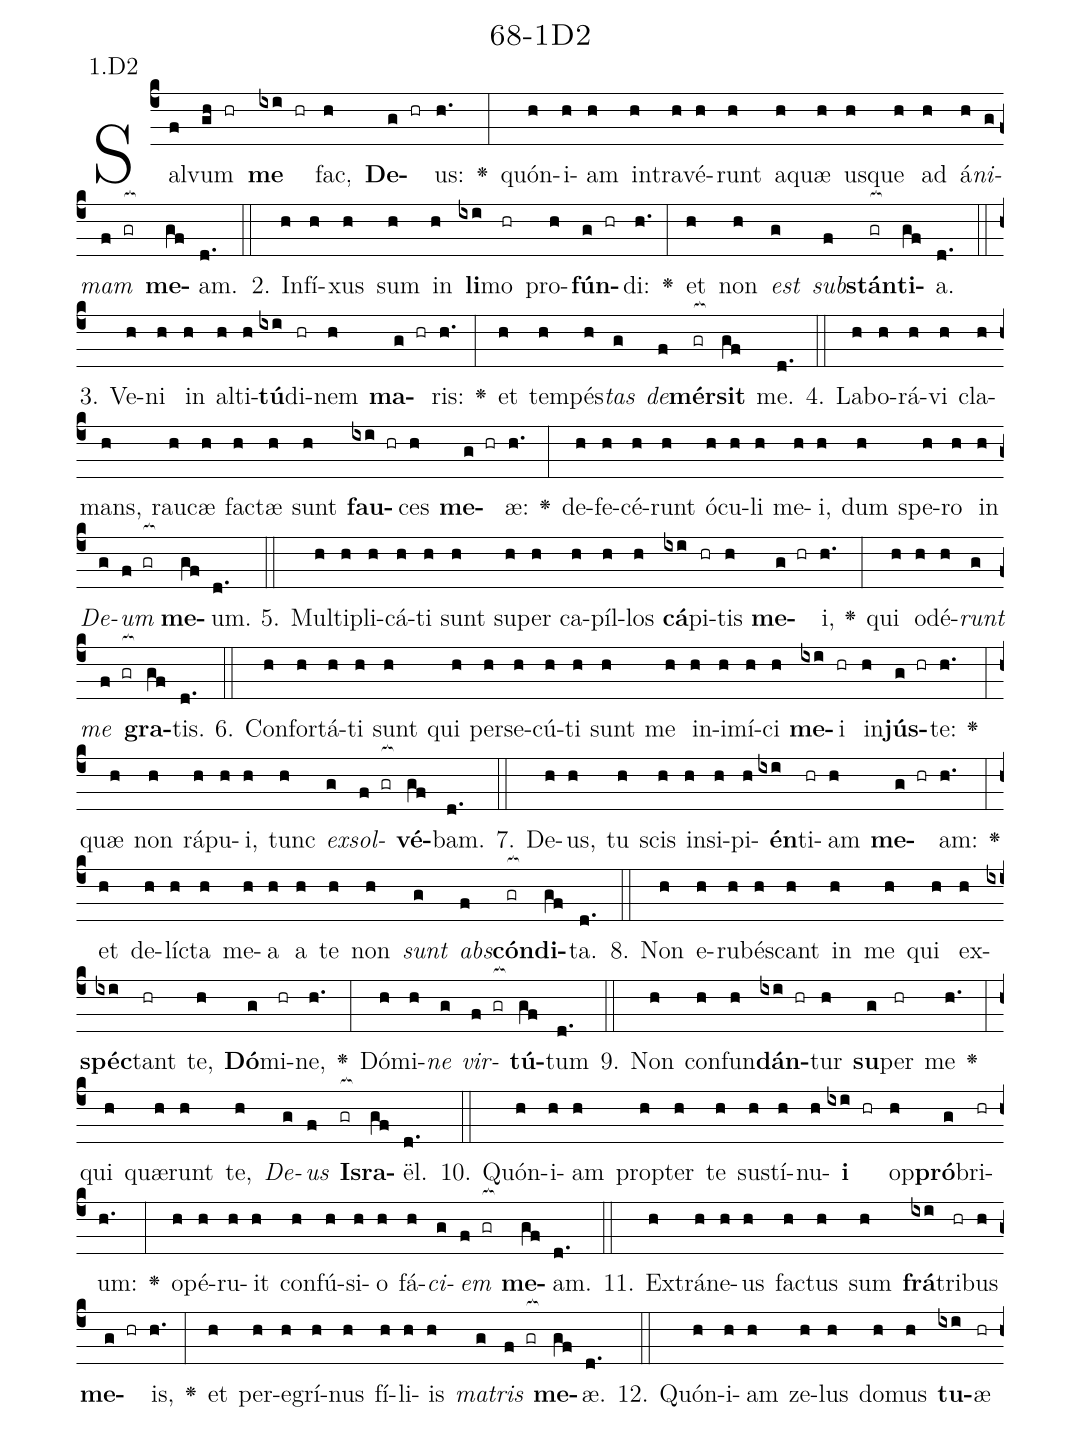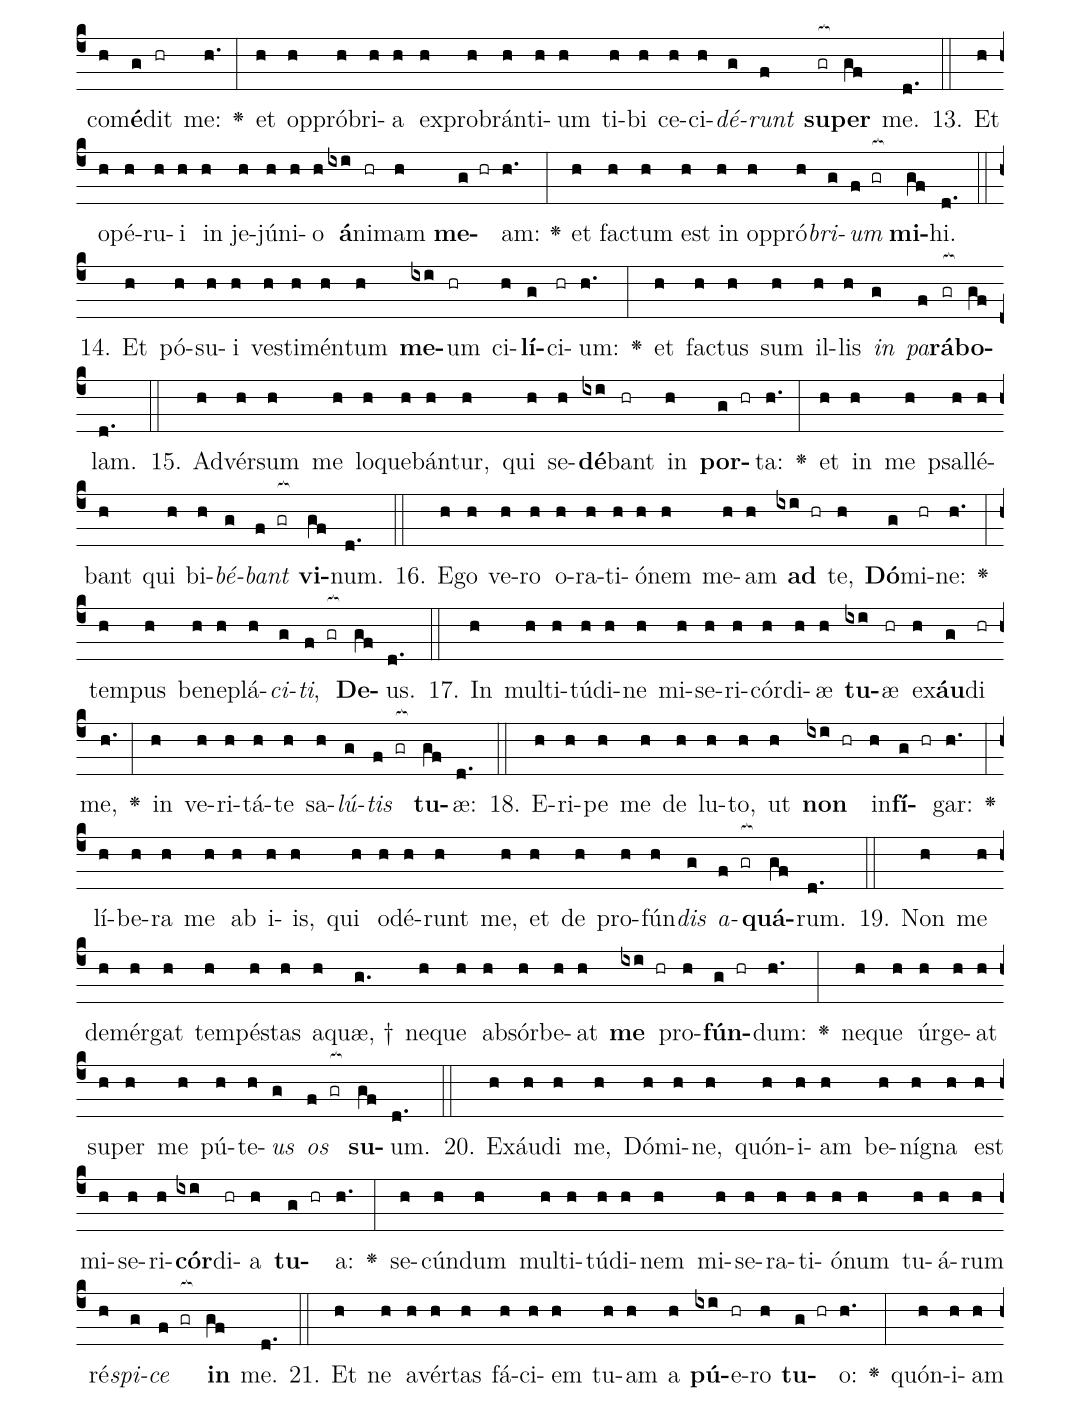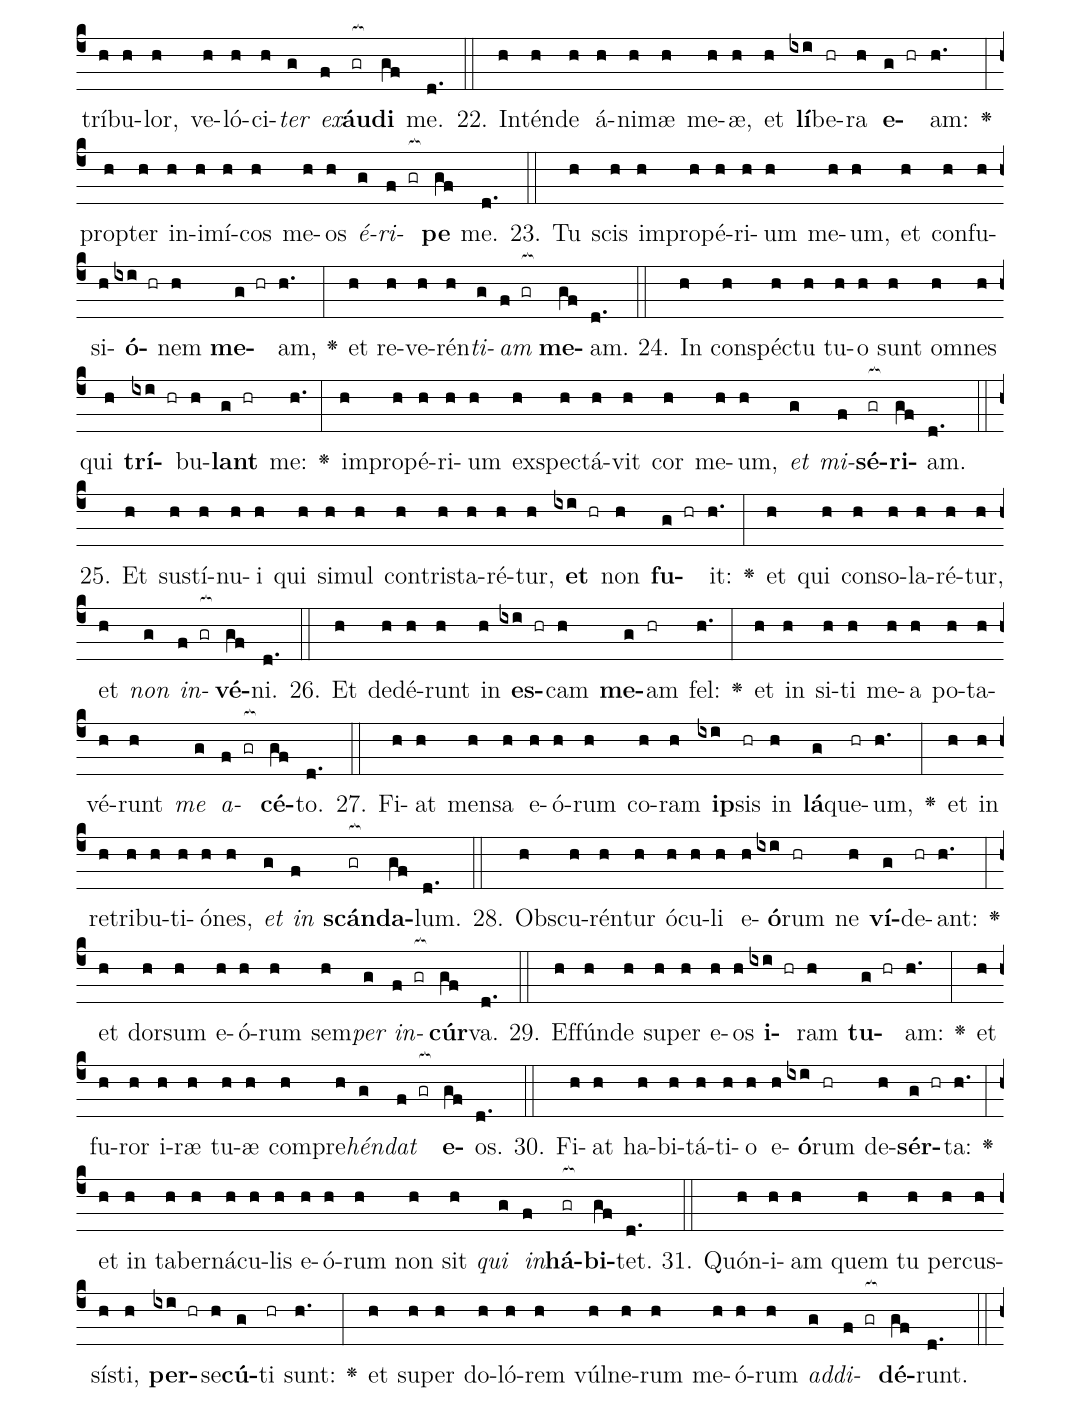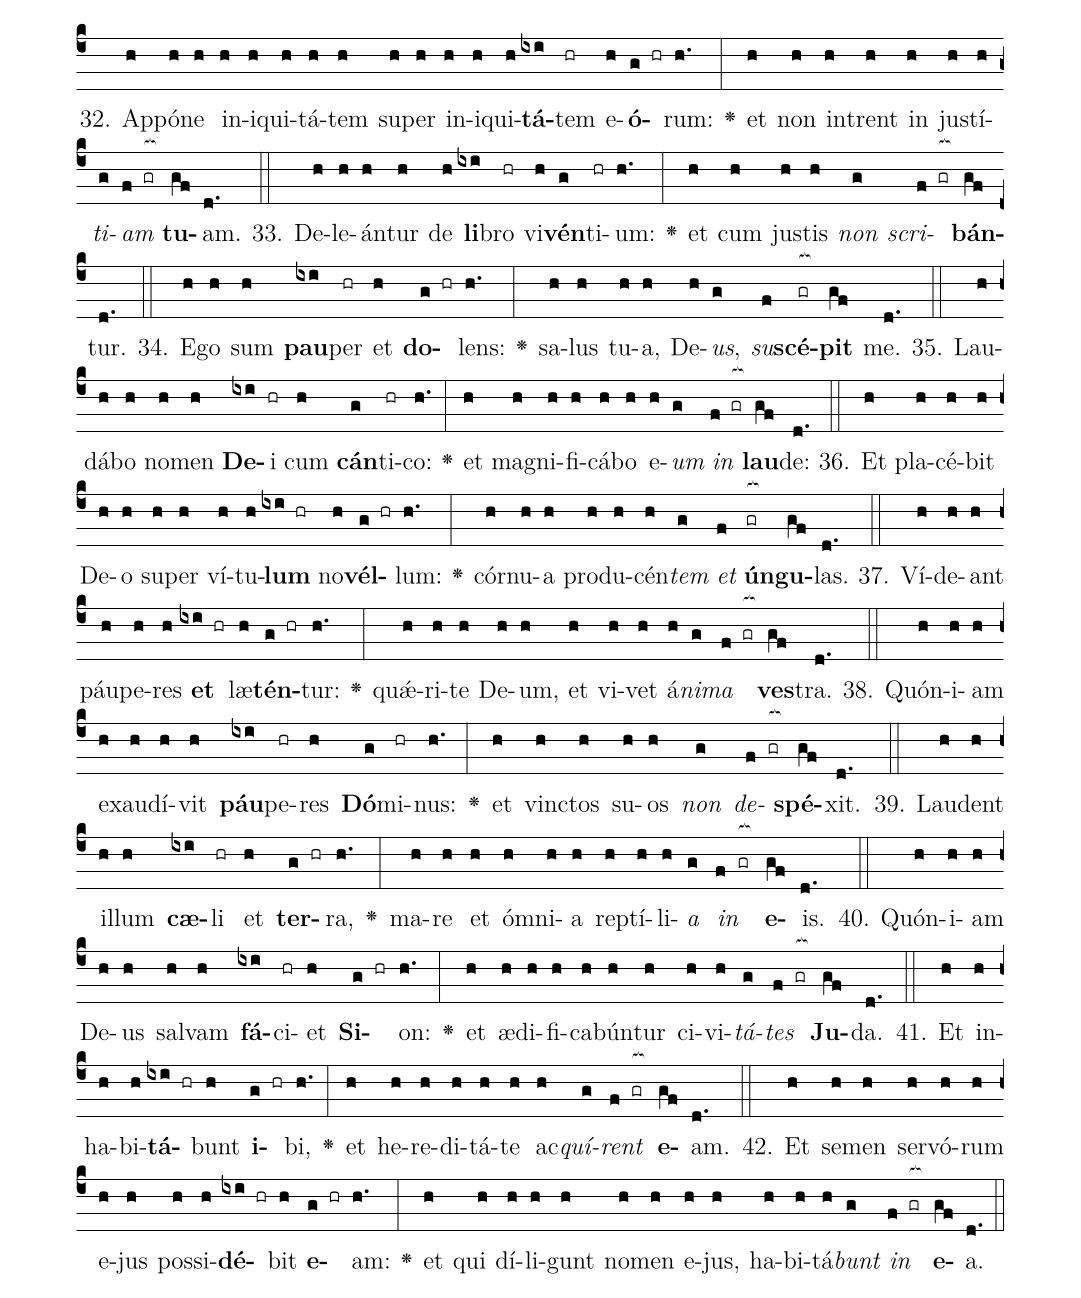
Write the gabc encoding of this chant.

name: 68-1D2;
annotation: 1.D2;
%%
(c4)Sal(f)vum(gh hr) <b>me</b>(ixi hr) fac,(h) <b>De</b>(g hr)us:(h.) <v>\greheightstar</v>(:) quón(h)i(h)am(h) in(h)tra(h)vé(h)runt(h) a(h)quæ(h) us(h)que(h) ad(h) á(h)<i>ni</i>(g)<i>mam</i>(f gr[ocb:1{]) <b>me</b>(gf[ocb:0}])am.(d.) (::)
2. In(h)fí(h)xus(h) sum(h) in(h) <b>li</b>(ixi)mo(hr) pro(h)<b>fún</b>(g hr)di:(h.) <v>\greheightstar</v>(:) et(h) non(h) <i>est</i>(g) <i>sub</i>(f)<b>stán</b>(gr[ocb:1{])<b>ti</b>(gf[ocb:0}])a.(d.) (::)
3. Ve(h)ni(h) in(h) al(h)ti(h)<b>tú</b>(ixi)di(hr)nem(h) <b>ma</b>(g hr)ris:(h.) <v>\greheightstar</v>(:) et(h) tem(h)pés(h)<i>tas</i>(g) <i>de</i>(f)<b>mér</b>(gr[ocb:1{])<b>sit</b>(gf[ocb:0}]) me.(d.) (::)
4. La(h)bo(h)rá(h)vi(h) cla(h)mans,(h) rau(h)cæ(h) fac(h)tæ(h) sunt(h) <b>fau</b>(ixi hr)ces(h) <b>me</b>(g hr)æ:(h.) <v>\greheightstar</v>(:) de(h)fe(h)cé(h)runt(h) ó(h)cu(h)li(h) me(h)i,(h) dum(h) spe(h)ro(h) in(h) <i>De</i>(g)<i>um</i>(f gr[ocb:1{]) <b>me</b>(gf[ocb:0}])um.(d.) (::)
5. Mul(h)ti(h)pli(h)cá(h)ti(h) sunt(h) su(h)per(h) ca(h)píl(h)los(h) <b>cá</b>(ixi)pi(hr)tis(h) <b>me</b>(g hr)i,(h.) <v>\greheightstar</v>(:) qui(h) o(h)dé(h)<i>runt</i>(g) <i>me</i>(f gr[ocb:1{]) <b>gra</b>(gf[ocb:0}])tis.(d.) (::)
6. Con(h)for(h)tá(h)ti(h) sunt(h) qui(h) per(h)se(h)cú(h)ti(h) sunt(h) me(h) in(h)i(h)mí(h)ci(h) <b>me</b>(ixi)i(hr) in(h)<b>jús</b>(g hr)te:(h.) <v>\greheightstar</v>(:) quæ(h) non(h) rá(h)pu(h)i,(h) tunc(h) <i>ex</i>(g)<i>sol</i>(f gr[ocb:1{])<b>vé</b>(gf[ocb:0}])bam.(d.) (::)
7. De(h)us,(h) tu(h) scis(h) in(h)si(h)pi(h)<b>én</b>(ixi)ti(hr)am(h) <b>me</b>(g hr)am:(h.) <v>\greheightstar</v>(:) et(h) de(h)líc(h)ta(h) me(h)a(h) a(h) te(h) non(h) <i>sunt</i>(g) <i>abs</i>(f)<b>cón</b>(gr[ocb:1{])<b>di</b>(gf[ocb:0}])ta.(d.) (::)
8. Non(h) e(h)ru(h)bés(h)cant(h) in(h) me(h) qui(h) ex(h)<b>spéc</b>(ixi)tant(hr) te,(h) <b>Dó</b>(g)mi(hr)ne,(h.) <v>\greheightstar</v>(:) Dó(h)mi(h)<i>ne</i>(g) <i>vir</i>(f gr[ocb:1{])<b>tú</b>(gf[ocb:0}])tum(d.) (::)
9. Non(h) con(h)fun(h)<b>dán</b>(ixi hr)tur(h) <b>su</b>(g)per(hr) me(h.) <v>\greheightstar</v>(:) qui(h) quæ(h)runt(h) te,(h) <i>De</i>(g)<i>us</i>(f) <b>Is</b>(gr[ocb:1{])<b>ra</b>(gf[ocb:0}])ël.(d.) (::)
10. Quón(h)i(h)am(h) prop(h)ter(h) te(h) sus(h)tí(h)nu(h)<b>i</b>(ixi hr) op(h)<b>pró</b>(g)bri(hr)um:(h.) <v>\greheightstar</v>(:) o(h)pé(h)ru(h)it(h) con(h)fú(h)si(h)o(h) fá(h)<i>ci</i>(g)<i>em</i>(f gr[ocb:1{]) <b>me</b>(gf[ocb:0}])am.(d.) (::)
11. Ex(h)trá(h)ne(h)us(h) fac(h)tus(h) sum(h) <b>frá</b>(ixi)tri(hr)bus(h) <b>me</b>(g hr)is,(h.) <v>\greheightstar</v>(:) et(h) per(h)e(h)grí(h)nus(h) fí(h)li(h)is(h) <i>ma</i>(g)<i>tris</i>(f gr[ocb:1{]) <b>me</b>(gf[ocb:0}])æ.(d.) (::)
12. Quón(h)i(h)am(h) ze(h)lus(h) do(h)mus(h) <b>tu</b>(ixi)æ(hr) com(h)<b>é</b>(g)dit(hr) me:(h.) <v>\greheightstar</v>(:) et(h) op(h)pró(h)bri(h)a(h) ex(h)pro(h)brán(h)ti(h)um(h) ti(h)bi(h) ce(h)ci(h)<i>dé</i>(g)<i>runt</i>(f) <b>su</b>(gr[ocb:1{])<b>per</b>(gf[ocb:0}]) me.(d.) (::)
13. Et(h) o(h)pé(h)ru(h)i(h) in(h) je(h)jú(h)ni(h)o(h) <b>á</b>(ixi)ni(hr)mam(h) <b>me</b>(g hr)am:(h.) <v>\greheightstar</v>(:) et(h) fac(h)tum(h) est(h) in(h) op(h)pró(h)<i>bri</i>(g)<i>um</i>(f gr[ocb:1{]) <b>mi</b>(gf[ocb:0}])hi.(d.) (::)
14. Et(h) pó(h)su(h)i(h) ves(h)ti(h)mén(h)tum(h) <b>me</b>(ixi)um(hr) ci(h)<b>lí</b>(g)ci(hr)um:(h.) <v>\greheightstar</v>(:) et(h) fac(h)tus(h) sum(h) il(h)lis(h) <i>in</i>(g) <i>pa</i>(f)<b>rá</b>(gr[ocb:1{])<b>bo</b>(gf[ocb:0}])lam.(d.) (::)
15. Ad(h)vér(h)sum(h) me(h) lo(h)que(h)bán(h)tur,(h) qui(h) se(h)<b>dé</b>(ixi)bant(hr) in(h) <b>por</b>(g hr)ta:(h.) <v>\greheightstar</v>(:) et(h) in(h) me(h) psal(h)lé(h)bant(h) qui(h) bi(h)<i>bé</i>(g)<i>bant</i>(f gr[ocb:1{]) <b>vi</b>(gf[ocb:0}])num.(d.) (::)
16. E(h)go(h) ve(h)ro(h) o(h)ra(h)ti(h)ó(h)nem(h) me(h)am(h) <b>ad</b>(ixi hr) te,(h) <b>Dó</b>(g)mi(hr)ne:(h.) <v>\greheightstar</v>(:) tem(h)pus(h) be(h)ne(h)plá(h)<i>ci</i>(g)<i>ti</i>,(f gr[ocb:1{]) <b>De</b>(gf[ocb:0}])us.(d.) (::)
17. In(h) mul(h)ti(h)tú(h)di(h)ne(h) mi(h)se(h)ri(h)cór(h)di(h)æ(h) <b>tu</b>(ixi)æ(hr) ex(h)<b>áu</b>(g)di(hr) me,(h.) <v>\greheightstar</v>(:) in(h) ve(h)ri(h)tá(h)te(h) sa(h)<i>lú</i>(g)<i>tis</i>(f gr[ocb:1{]) <b>tu</b>(gf[ocb:0}])æ:(d.) (::)
18. E(h)ri(h)pe(h) me(h) de(h) lu(h)to,(h) ut(h) <b>non</b>(ixi hr) in(h)<b>fí</b>(g hr)gar:(h.) <v>\greheightstar</v>(:) lí(h)be(h)ra(h) me(h) ab(h) i(h)is,(h) qui(h) o(h)dé(h)runt(h) me,(h) et(h) de(h) pro(h)fún(h)<i>dis</i>(g) <i>a</i>(f gr[ocb:1{])<b>quá</b>(gf[ocb:0}])rum.(d.) (::)
19. Non(h) me(h) de(h)mér(h)gat(h) tem(h)pés(h)tas(h) a(h)quæ, †(g.) ne(h)que(h) ab(h)sór(h)be(h)at(h) <b>me</b>(ixi hr) pro(h)<b>fún</b>(g hr)dum:(h.) <v>\greheightstar</v>(:) ne(h)que(h) úr(h)ge(h)at(h) su(h)per(h) me(h) pú(h)te(h)<i>us</i>(g) <i>os</i>(f gr[ocb:1{]) <b>su</b>(gf[ocb:0}])um.(d.) (::)
20. Ex(h)áu(h)di(h) me,(h) Dó(h)mi(h)ne,(h) quón(h)i(h)am(h) be(h)ní(h)gna(h) est(h) mi(h)se(h)ri(h)<b>cór</b>(ixi)di(hr)a(h) <b>tu</b>(g hr)a:(h.) <v>\greheightstar</v>(:) se(h)cún(h)dum(h) mul(h)ti(h)tú(h)di(h)nem(h) mi(h)se(h)ra(h)ti(h)ó(h)num(h) tu(h)á(h)rum(h) ré(h)<i>spi</i>(g)<i>ce</i>(f gr[ocb:1{]) <b>in</b>(gf[ocb:0}]) me.(d.) (::)
21. Et(h) ne(h) a(h)vér(h)tas(h) fá(h)ci(h)em(h) tu(h)am(h) a(h) <b>pú</b>(ixi)e(hr)ro(h) <b>tu</b>(g hr)o:(h.) <v>\greheightstar</v>(:) quón(h)i(h)am(h) trí(h)bu(h)lor,(h) ve(h)ló(h)ci(h)<i>ter</i>(g) <i>ex</i>(f)<b>áu</b>(gr[ocb:1{])<b>di</b>(gf[ocb:0}]) me.(d.) (::)
22. In(h)tén(h)de(h) á(h)ni(h)mæ(h) me(h)æ,(h) et(h) <b>lí</b>(ixi)be(hr)ra(h) <b>e</b>(g hr)am:(h.) <v>\greheightstar</v>(:) prop(h)ter(h) in(h)i(h)mí(h)cos(h) me(h)os(h) <i>é</i>(g)<i>ri</i>(f gr[ocb:1{])<b>pe</b>(gf[ocb:0}]) me.(d.) (::)
23. Tu(h) scis(h) im(h)pro(h)pé(h)ri(h)um(h) me(h)um,(h) et(h) con(h)fu(h)si(h)<b>ó</b>(ixi hr)nem(h) <b>me</b>(g hr)am,(h.) <v>\greheightstar</v>(:) et(h) re(h)ve(h)rén(h)<i>ti</i>(g)<i>am</i>(f gr[ocb:1{]) <b>me</b>(gf[ocb:0}])am.(d.) (::)
24. In(h) con(h)spéc(h)tu(h) tu(h)o(h) sunt(h) om(h)nes(h) qui(h) <b>trí</b>(ixi hr)bu(h)<b>lant</b>(g hr) me:(h.) <v>\greheightstar</v>(:) im(h)pro(h)pé(h)ri(h)um(h) ex(h)spec(h)tá(h)vit(h) cor(h) me(h)um,(h) <i>et</i>(g) <i>mi</i>(f)<b>sé</b>(gr[ocb:1{])<b>ri</b>(gf[ocb:0}])am.(d.) (::)
25. Et(h) sus(h)tí(h)nu(h)i(h) qui(h) si(h)mul(h) con(h)tris(h)ta(h)ré(h)tur,(h) <b>et</b>(ixi hr) non(h) <b>fu</b>(g hr)it:(h.) <v>\greheightstar</v>(:) et(h) qui(h) con(h)so(h)la(h)ré(h)tur,(h) et(h) <i>non</i>(g) <i>in</i>(f gr[ocb:1{])<b>vé</b>(gf[ocb:0}])ni.(d.) (::)
26. Et(h) de(h)dé(h)runt(h) in(h) <b>es</b>(ixi hr)cam(h) <b>me</b>(g)am(hr) fel:(h.) <v>\greheightstar</v>(:) et(h) in(h) si(h)ti(h) me(h)a(h) po(h)ta(h)vé(h)runt(h) <i>me</i>(g) <i>a</i>(f gr[ocb:1{])<b>cé</b>(gf[ocb:0}])to.(d.) (::)
27. Fi(h)at(h) men(h)sa(h) e(h)ó(h)rum(h) co(h)ram(h) <b>ip</b>(ixi)sis(hr) in(h) <b>lá</b>(g)que(hr)um,(h.) <v>\greheightstar</v>(:) et(h) in(h) re(h)tri(h)bu(h)ti(h)ó(h)nes,(h) <i>et</i>(g) <i>in</i>(f) <b>scán</b>(gr[ocb:1{])<b>da</b>(gf[ocb:0}])lum.(d.) (::)
28. Obs(h)cu(h)rén(h)tur(h) ó(h)cu(h)li(h) e(h)<b>ó</b>(ixi)rum(hr) ne(h) <b>ví</b>(g)de(hr)ant:(h.) <v>\greheightstar</v>(:) et(h) dor(h)sum(h) e(h)ó(h)rum(h) sem(h)<i>per</i>(g) <i>in</i>(f gr[ocb:1{])<b>cúr</b>(gf[ocb:0}])va.(d.) (::)
29. Ef(h)fún(h)de(h) su(h)per(h) e(h)os(h) <b>i</b>(ixi hr)ram(h) <b>tu</b>(g hr)am:(h.) <v>\greheightstar</v>(:) et(h) fu(h)ror(h) i(h)ræ(h) tu(h)æ(h) com(h)pre(h)<i>hén</i>(g)<i>dat</i>(f gr[ocb:1{]) <b>e</b>(gf[ocb:0}])os.(d.) (::)
30. Fi(h)at(h) ha(h)bi(h)tá(h)ti(h)o(h) e(h)<b>ó</b>(ixi)rum(hr) de(h)<b>sér</b>(g hr)ta:(h.) <v>\greheightstar</v>(:) et(h) in(h) ta(h)ber(h)ná(h)cu(h)lis(h) e(h)ó(h)rum(h) non(h) sit(h) <i>qui</i>(g) <i>in</i>(f)<b>há</b>(gr[ocb:1{])<b>bi</b>(gf[ocb:0}])tet.(d.) (::)
31. Quón(h)i(h)am(h) quem(h) tu(h) per(h)cus(h)sís(h)ti,(h) <b>per</b>(ixi hr)se(h)<b>cú</b>(g)ti(hr) sunt:(h.) <v>\greheightstar</v>(:) et(h) su(h)per(h) do(h)ló(h)rem(h) vúl(h)ne(h)rum(h) me(h)ó(h)rum(h) <i>ad</i>(g)<i>di</i>(f gr[ocb:1{])<b>dé</b>(gf[ocb:0}])runt.(d.) (::)
32. Ap(h)pó(h)ne(h) in(h)i(h)qui(h)tá(h)tem(h) su(h)per(h) in(h)i(h)qui(h)<b>tá</b>(ixi)tem(hr) e(h)<b>ó</b>(g hr)rum:(h.) <v>\greheightstar</v>(:) et(h) non(h) in(h)trent(h) in(h) jus(h)tí(h)<i>ti</i>(g)<i>am</i>(f gr[ocb:1{]) <b>tu</b>(gf[ocb:0}])am.(d.) (::)
33. De(h)le(h)án(h)tur(h) de(h) <b>li</b>(ixi)bro(hr) vi(h)<b>vén</b>(g)ti(hr)um:(h.) <v>\greheightstar</v>(:) et(h) cum(h) jus(h)tis(h) <i>non</i>(g) <i>scri</i>(f gr[ocb:1{])<b>bán</b>(gf[ocb:0}])tur.(d.) (::)
34. E(h)go(h) sum(h) <b>pau</b>(ixi)per(hr) et(h) <b>do</b>(g hr)lens:(h.) <v>\greheightstar</v>(:) sa(h)lus(h) tu(h)a,(h) De(h)<i>us</i>,(g) <i>su</i>(f)<b>scé</b>(gr[ocb:1{])<b>pit</b>(gf[ocb:0}]) me.(d.) (::)
35. Lau(h)dá(h)bo(h) no(h)men(h) <b>De</b>(ixi)i(hr) cum(h) <b>cán</b>(g)ti(hr)co:(h.) <v>\greheightstar</v>(:) et(h) ma(h)gni(h)fi(h)cá(h)bo(h) e(h)<i>um</i>(g) <i>in</i>(f gr[ocb:1{]) <b>lau</b>(gf[ocb:0}])de:(d.) (::)
36. Et(h) pla(h)cé(h)bit(h) De(h)o(h) su(h)per(h) ví(h)tu(h)<b>lum</b>(ixi hr) no(h)<b>vél</b>(g hr)lum:(h.) <v>\greheightstar</v>(:) cór(h)nu(h)a(h) pro(h)du(h)cén(h)<i>tem</i>(g) <i>et</i>(f) <b>ún</b>(gr[ocb:1{])<b>gu</b>(gf[ocb:0}])las.(d.) (::)
37. Ví(h)de(h)ant(h) páu(h)pe(h)res(h) <b>et</b>(ixi hr) læ(h)<b>tén</b>(g hr)tur:(h.) <v>\greheightstar</v>(:) quǽ(h)ri(h)te(h) De(h)um,(h) et(h) vi(h)vet(h) á(h)<i>ni</i>(g)<i>ma</i>(f gr[ocb:1{]) <b>ves</b>(gf[ocb:0}])tra.(d.) (::)
38. Quón(h)i(h)am(h) ex(h)au(h)dí(h)vit(h) <b>páu</b>(ixi)pe(hr)res(h) <b>Dó</b>(g)mi(hr)nus:(h.) <v>\greheightstar</v>(:) et(h) vinc(h)tos(h) su(h)os(h) <i>non</i>(g) <i>de</i>(f gr[ocb:1{])<b>spé</b>(gf[ocb:0}])xit.(d.) (::)
39. Lau(h)dent(h) il(h)lum(h) <b>cæ</b>(ixi)li(hr) et(h) <b>ter</b>(g hr)ra,(h.) <v>\greheightstar</v>(:) ma(h)re(h) et(h) óm(h)ni(h)a(h) rep(h)tí(h)li(h)<i>a</i>(g) <i>in</i>(f gr[ocb:1{]) <b>e</b>(gf[ocb:0}])is.(d.) (::)
40. Quón(h)i(h)am(h) De(h)us(h) sal(h)vam(h) <b>fá</b>(ixi)ci(hr)et(h) <b>Si</b>(g hr)on:(h.) <v>\greheightstar</v>(:) et(h) æ(h)di(h)fi(h)ca(h)bún(h)tur(h) ci(h)vi(h)<i>tá</i>(g)<i>tes</i>(f gr[ocb:1{]) <b>Ju</b>(gf[ocb:0}])da.(d.) (::)
41. Et(h) in(h)ha(h)bi(h)<b>tá</b>(ixi hr)bunt(h) <b>i</b>(g hr)bi,(h.) <v>\greheightstar</v>(:) et(h) he(h)re(h)di(h)tá(h)te(h) ac(h)<i>quí</i>(g)<i>rent</i>(f gr[ocb:1{]) <b>e</b>(gf[ocb:0}])am.(d.) (::)
42. Et(h) se(h)men(h) ser(h)vó(h)rum(h) e(h)jus(h) pos(h)si(h)<b>dé</b>(ixi hr)bit(h) <b>e</b>(g hr)am:(h.) <v>\greheightstar</v>(:) et(h) qui(h) dí(h)li(h)gunt(h) no(h)men(h) e(h)jus,(h) ha(h)bi(h)tá(h)<i>bunt</i>(g) <i>in</i>(f gr[ocb:1{]) <b>e</b>(gf[ocb:0}])a.(d.) (::)
